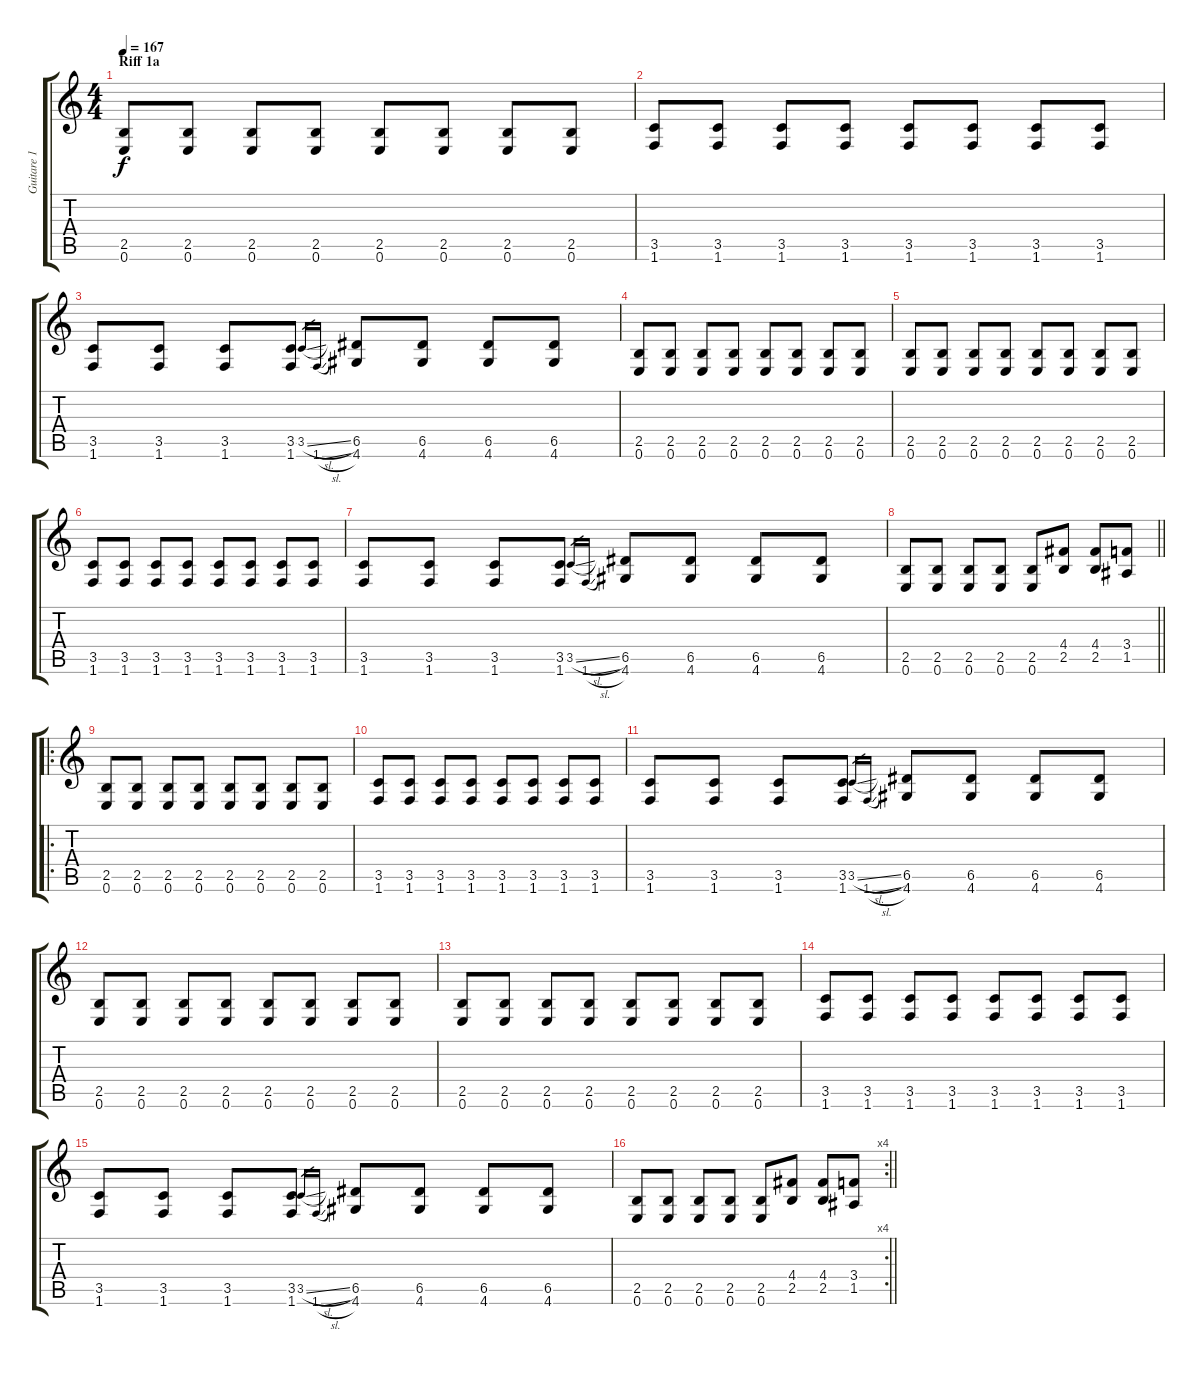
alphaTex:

\track ("Guitare 1" "Guitare 1") {instrument distortionguitar}
\staff {score tabs}
\tuning (E4 B3 G3 D3 A2 E2) {hide}
\ts (4 4)
\section ("" "Riff 1a")
\tempo 167
\clef g2
\ks c
(2.5 0.6).8{dy f} (2.5 0.6).8 (2.5 0.6).8 (2.5 0.6).8 (2.5 0.6).8 (2.5 0.6).8 (2.5 0.6).8 (2.5 0.6).8 |
(3.5 1.6).8 (3.5 1.6).8 (3.5 1.6).8 (3.5 1.6).8 (3.5 1.6).8 (3.5 1.6).8 (3.5 1.6).8 (3.5 1.6).8 |
(3.5 1.6).8 (3.5 1.6).8 (3.5 1.6).8 (3.5 1.6).8 3.5{sl}.16{gr} 1.6{sl}.16{gr} (6.5 4.6).8 (6.5 4.6).8 (6.5 4.6).8 (6.5 4.6).8 |
(2.5 0.6).8 (2.5 0.6).8 (2.5 0.6).8 (2.5 0.6).8 (2.5 0.6).8 (2.5 0.6).8 (2.5 0.6).8 (2.5 0.6).8 |
(2.5 0.6).8 (2.5 0.6).8 (2.5 0.6).8 (2.5 0.6).8 (2.5 0.6).8 (2.5 0.6).8 (2.5 0.6).8 (2.5 0.6).8 |
(3.5 1.6).8 (3.5 1.6).8 (3.5 1.6).8 (3.5 1.6).8 (3.5 1.6).8 (3.5 1.6).8 (3.5 1.6).8 (3.5 1.6).8 |
(3.5 1.6).8 (3.5 1.6).8 (3.5 1.6).8 (3.5 1.6).8 3.5{sl}.16{gr} 1.6{sl}.16{gr} (6.5 4.6).8 (6.5 4.6).8 (6.5 4.6).8 (6.5 4.6).8 |
\barLineRight lightlight
(2.5 0.6).8 (2.5 0.6).8 (2.5 0.6).8 (2.5 0.6).8 (2.5 0.6).8 (4.4 2.5).8 (4.4 2.5).8 (3.4 1.5).8 |
\ro
\section ("" "")
(2.5 0.6).8 (2.5 0.6).8 (2.5 0.6).8 (2.5 0.6).8 (2.5 0.6).8 (2.5 0.6).8 (2.5 0.6).8 (2.5 0.6).8 |
(3.5 1.6).8 (3.5 1.6).8 (3.5 1.6).8 (3.5 1.6).8 (3.5 1.6).8 (3.5 1.6).8 (3.5 1.6).8 (3.5 1.6).8 |
(3.5 1.6).8 (3.5 1.6).8 (3.5 1.6).8 (3.5 1.6).8 3.5{sl}.16{gr} 1.6{sl}.16{gr} (6.5 4.6).8 (6.5 4.6).8 (6.5 4.6).8 (6.5 4.6).8 |
(2.5 0.6).8 (2.5 0.6).8 (2.5 0.6).8 (2.5 0.6).8 (2.5 0.6).8 (2.5 0.6).8 (2.5 0.6).8 (2.5 0.6).8 |
(2.5 0.6).8 (2.5 0.6).8 (2.5 0.6).8 (2.5 0.6).8 (2.5 0.6).8 (2.5 0.6).8 (2.5 0.6).8 (2.5 0.6).8 |
(3.5 1.6).8 (3.5 1.6).8 (3.5 1.6).8 (3.5 1.6).8 (3.5 1.6).8 (3.5 1.6).8 (3.5 1.6).8 (3.5 1.6).8 |
(3.5 1.6).8 (3.5 1.6).8 (3.5 1.6).8 (3.5 1.6).8 3.5{sl}.16{gr} 1.6{sl}.16{gr} (6.5 4.6).8 (6.5 4.6).8 (6.5 4.6).8 (6.5 4.6).8 |
\rc 4
\barLineRight lightlight
(2.5 0.6).8 (2.5 0.6).8 (2.5 0.6).8 (2.5 0.6).8 (2.5 0.6).8 (4.4 2.5).8 (4.4 2.5).8 (3.4 1.5).8
